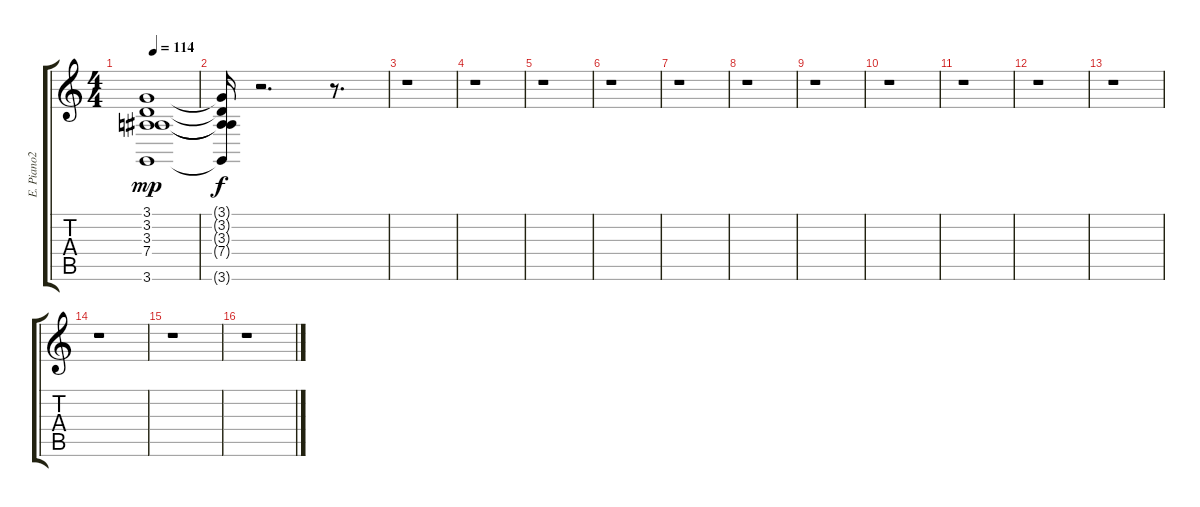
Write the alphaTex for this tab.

\track (" E. Piano2*merged" " E. Piano2") {instrument electricpiano1}
\staff {score tabs}
\tuning (E4 B3 G3 D3 A2 E2) {hide}
\ts (4 4)
\tempo 114
\clef g2
\ks c
(3.1 3.2 3.3 7.4 3.6).1{dy mp} |
(3.1{t} 3.2{t} 3.3{t} 7.4{t} 3.6{t}).16{dy f} r.2{d} r.8{d} |
r.1 |
r.1 |
r.1 |
r.1 |
r.1 |
r.1 |
r.1 |
r.1 |
r.1 |
r.1 |
r.1 |
r.1 |
r.1 |
r.1
